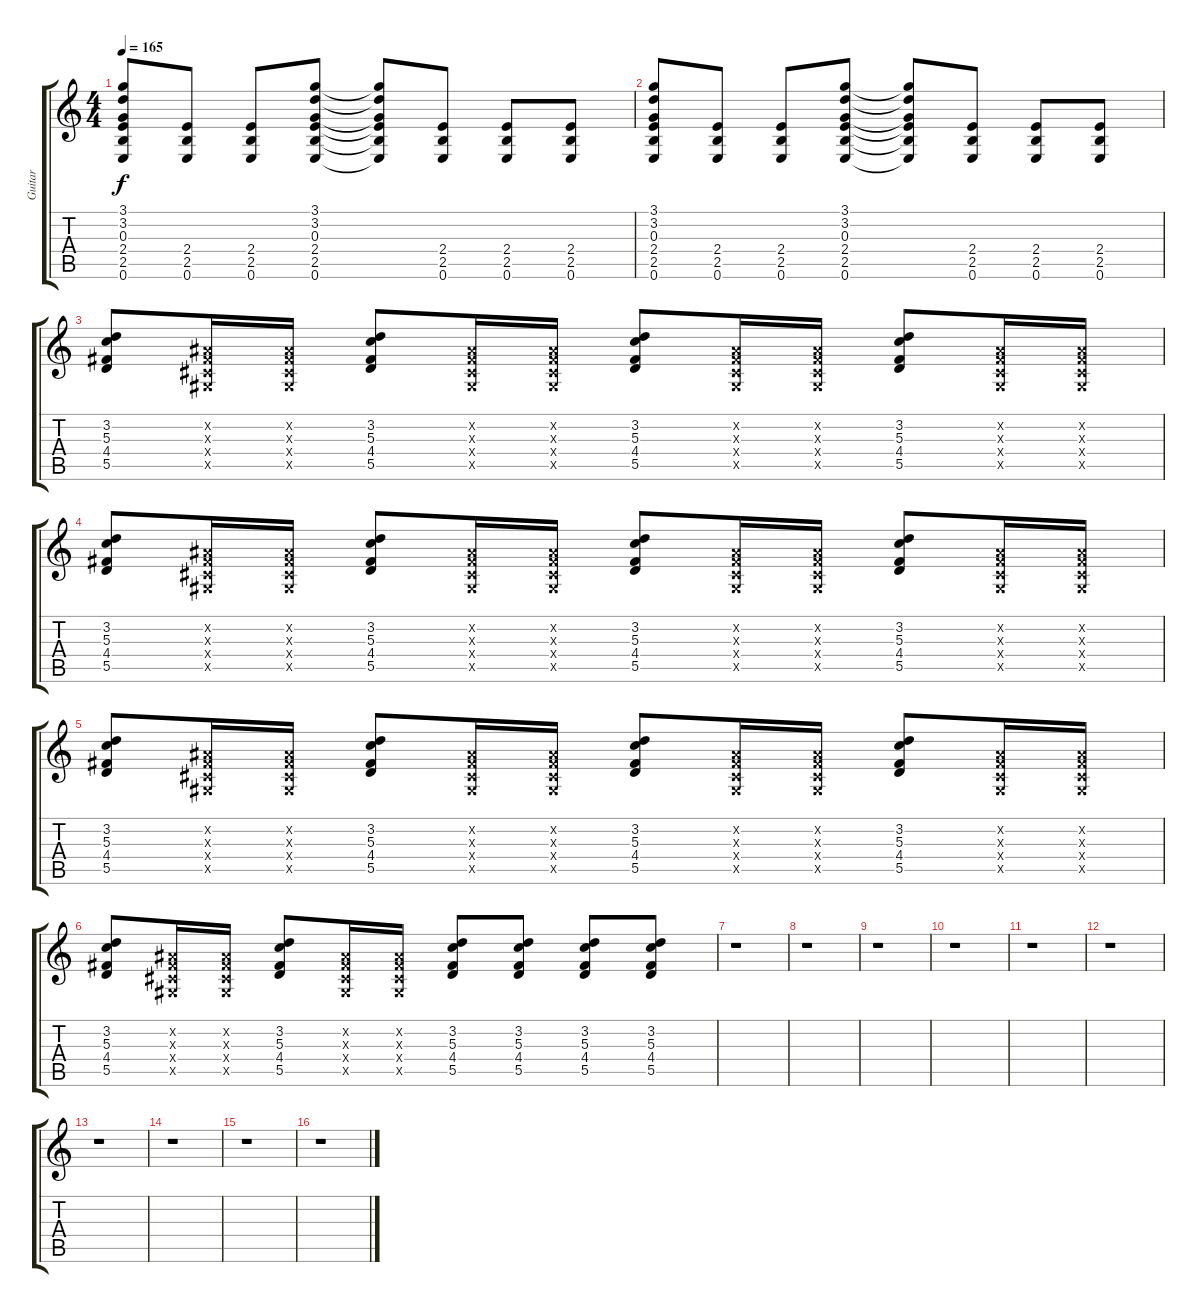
\track ("Guitar" "Guitar") {instrument distortionguitar}
\staff {score tabs}
\tuning (E4 B3 G3 D3 A2 E2) {hide}
\ts (4 4)
\tempo 165
\clef g2
\ks c
(3.1 3.2 0.3 2.4 2.5 0.6).8{dy f} (2.4 2.5 0.6).8 (2.4 2.5 0.6).8 (3.1 3.2 0.3 2.4 2.5 0.6).8 (3.1{t} 3.2{t} 0.3{t} 2.4{t} 2.5{t} 0.6{t}).8 (2.4 2.5 0.6).8 (2.4 2.5 0.6).8 (2.4 2.5 0.6).8 |
(3.1 3.2 0.3 2.4 2.5 0.6).8 (2.4 2.5 0.6).8 (2.4 2.5 0.6).8 (3.1 3.2 0.3 2.4 2.5 0.6).8 (3.1{t} 3.2{t} 0.3{t} 2.4{t} 2.5{t} 0.6{t}).8 (2.4 2.5 0.6).8 (2.4 2.5 0.6).8 (2.4 2.5 0.6).8 |
(3.2 5.3 4.4 5.5).8 (-1.2{x} -1.3{x} -1.4{x} -1.5{x}).16 (-1.2{x} -1.3{x} -1.4{x} -1.5{x}).16 (3.2 5.3 4.4 5.5).8 (-1.2{x} -1.3{x} -1.4{x} -1.5{x}).16 (-1.2{x} -1.3{x} -1.4{x} -1.5{x}).16 (3.2 5.3 4.4 5.5).8 (-1.2{x} -1.3{x} -1.4{x} -1.5{x}).16 (-1.2{x} -1.3{x} -1.4{x} -1.5{x}).16 (3.2 5.3 4.4 5.5).8 (-1.2{x} -1.3{x} -1.4{x} -1.5{x}).16 (-1.2{x} -1.3{x} -1.4{x} -1.5{x}).16 |
(3.2 5.3 4.4 5.5).8 (-1.2{x} -1.3{x} -1.4{x} -1.5{x}).16 (-1.2{x} -1.3{x} -1.4{x} -1.5{x}).16 (3.2 5.3 4.4 5.5).8 (-1.2{x} -1.3{x} -1.4{x} -1.5{x}).16 (-1.2{x} -1.3{x} -1.4{x} -1.5{x}).16 (3.2 5.3 4.4 5.5).8 (-1.2{x} -1.3{x} -1.4{x} -1.5{x}).16 (-1.2{x} -1.3{x} -1.4{x} -1.5{x}).16 (3.2 5.3 4.4 5.5).8 (-1.2{x} -1.3{x} -1.4{x} -1.5{x}).16 (-1.2{x} -1.3{x} -1.4{x} -1.5{x}).16 |
(3.2 5.3 4.4 5.5).8 (-1.2{x} -1.3{x} -1.4{x} -1.5{x}).16 (-1.2{x} -1.3{x} -1.4{x} -1.5{x}).16 (3.2 5.3 4.4 5.5).8 (-1.2{x} -1.3{x} -1.4{x} -1.5{x}).16 (-1.2{x} -1.3{x} -1.4{x} -1.5{x}).16 (3.2 5.3 4.4 5.5).8 (-1.2{x} -1.3{x} -1.4{x} -1.5{x}).16 (-1.2{x} -1.3{x} -1.4{x} -1.5{x}).16 (3.2 5.3 4.4 5.5).8 (-1.2{x} -1.3{x} -1.4{x} -1.5{x}).16 (-1.2{x} -1.3{x} -1.4{x} -1.5{x}).16 |
(3.2 5.3 4.4 5.5).8 (-1.2{x} -1.3{x} -1.4{x} -1.5{x}).16 (-1.2{x} -1.3{x} -1.4{x} -1.5{x}).16 (3.2 5.3 4.4 5.5).8 (-1.2{x} -1.3{x} -1.4{x} -1.5{x}).16 (-1.2{x} -1.3{x} -1.4{x} -1.5{x}).16 (3.2 5.3 4.4 5.5).8 (3.2 5.3 4.4 5.5).8 (3.2 5.3 4.4 5.5).8 (3.2 5.3 4.4 5.5).8 |
r.1 |
r.1 |
r.1 |
r.1 |
r.1 |
r.1 |
r.1 |
r.1 |
r.1 |
r.1
